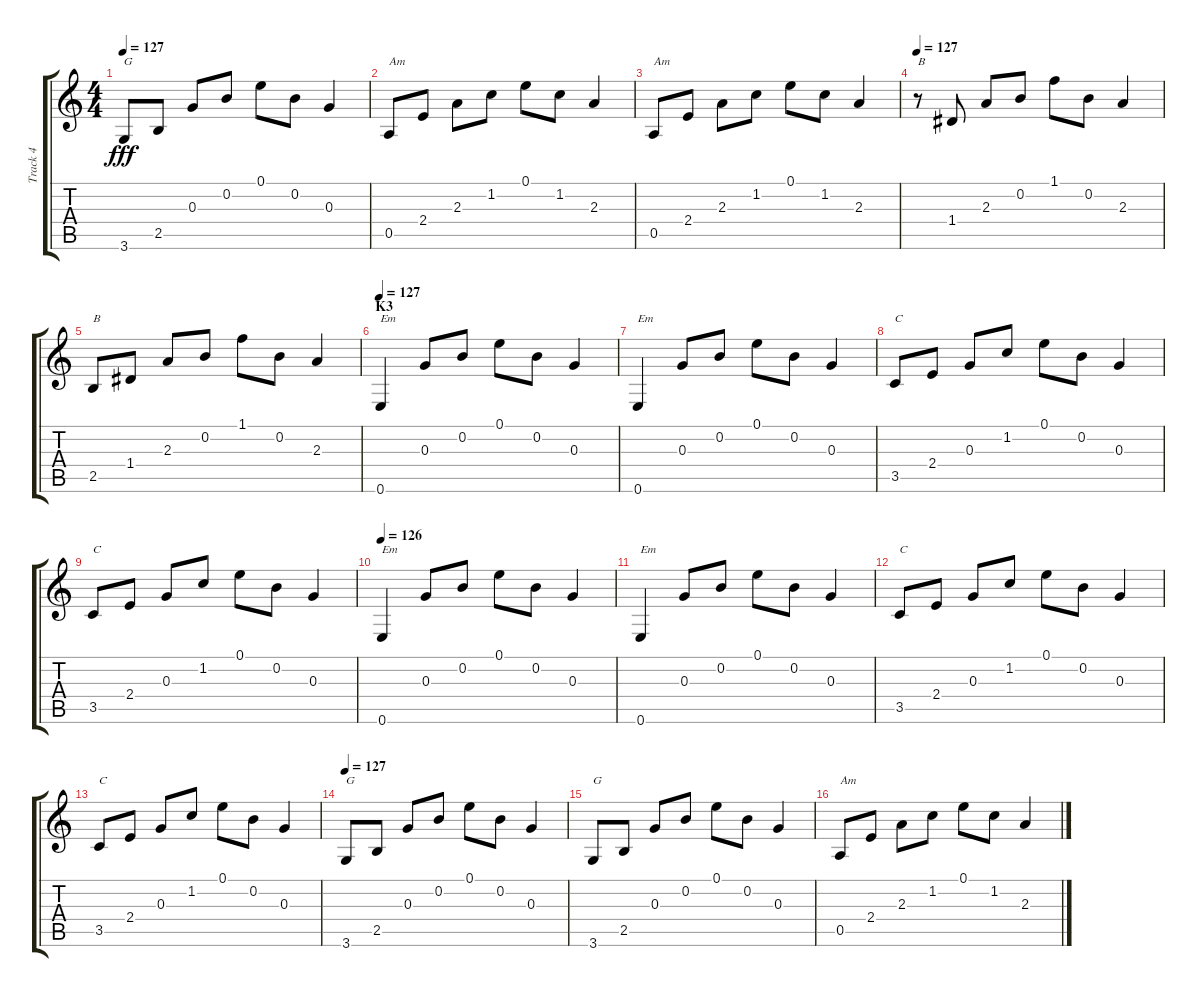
\track ("Track 4" "Track 4") {instrument acousticguitarsteel}
\staff {score tabs}
\tuning (E4 B3 G3 D3 A2 E2) {hide}
\ts (4 4)
\tempo 127
\clef g2
\ks c
3.6.8{txt "G" dy fff} 2.5.8 0.3.8 0.2.8 0.1.8 0.2.8 0.3.4 |
0.5.8{txt "Am"} 2.4.8 2.3.8 1.2.8 0.1.8 1.2.8 2.3.4 |
0.5.8{txt "Am"} 2.4.8 2.3.8 1.2.8 0.1.8 1.2.8 2.3.4 |
\tempo 127
r.8{txt "B"} 1.4.8 2.3.8 0.2.8 1.1.8 0.2.8 2.3.4 |
2.5.8{txt "B"} 1.4.8 2.3.8 0.2.8 1.1.8 0.2.8 2.3.4 |
\section ("" "K3")
\tempo 127
0.6.4{txt "Em"} 0.3.8 0.2.8 0.1.8 0.2.8 0.3.4 |
0.6.4{txt "Em"} 0.3.8 0.2.8 0.1.8 0.2.8 0.3.4 |
3.5.8{txt "C"} 2.4.8 0.3.8 1.2.8 0.1.8 0.2.8 0.3.4 |
3.5.8{txt "C"} 2.4.8 0.3.8 1.2.8 0.1.8 0.2.8 0.3.4 |
\tempo 126
0.6.4{txt "Em"} 0.3.8 0.2.8 0.1.8 0.2.8 0.3.4 |
0.6.4{txt "Em"} 0.3.8 0.2.8 0.1.8 0.2.8 0.3.4 |
3.5.8{txt "C"} 2.4.8 0.3.8 1.2.8 0.1.8 0.2.8 0.3.4 |
3.5.8{txt "C"} 2.4.8 0.3.8 1.2.8 0.1.8 0.2.8 0.3.4 |
\tempo 127
3.6.8{txt "G"} 2.5.8 0.3.8 0.2.8 0.1.8 0.2.8 0.3.4 |
3.6.8{txt "G"} 2.5.8 0.3.8 0.2.8 0.1.8 0.2.8 0.3.4 |
0.5.8{txt "Am"} 2.4.8 2.3.8 1.2.8 0.1.8 1.2.8 2.3.4
